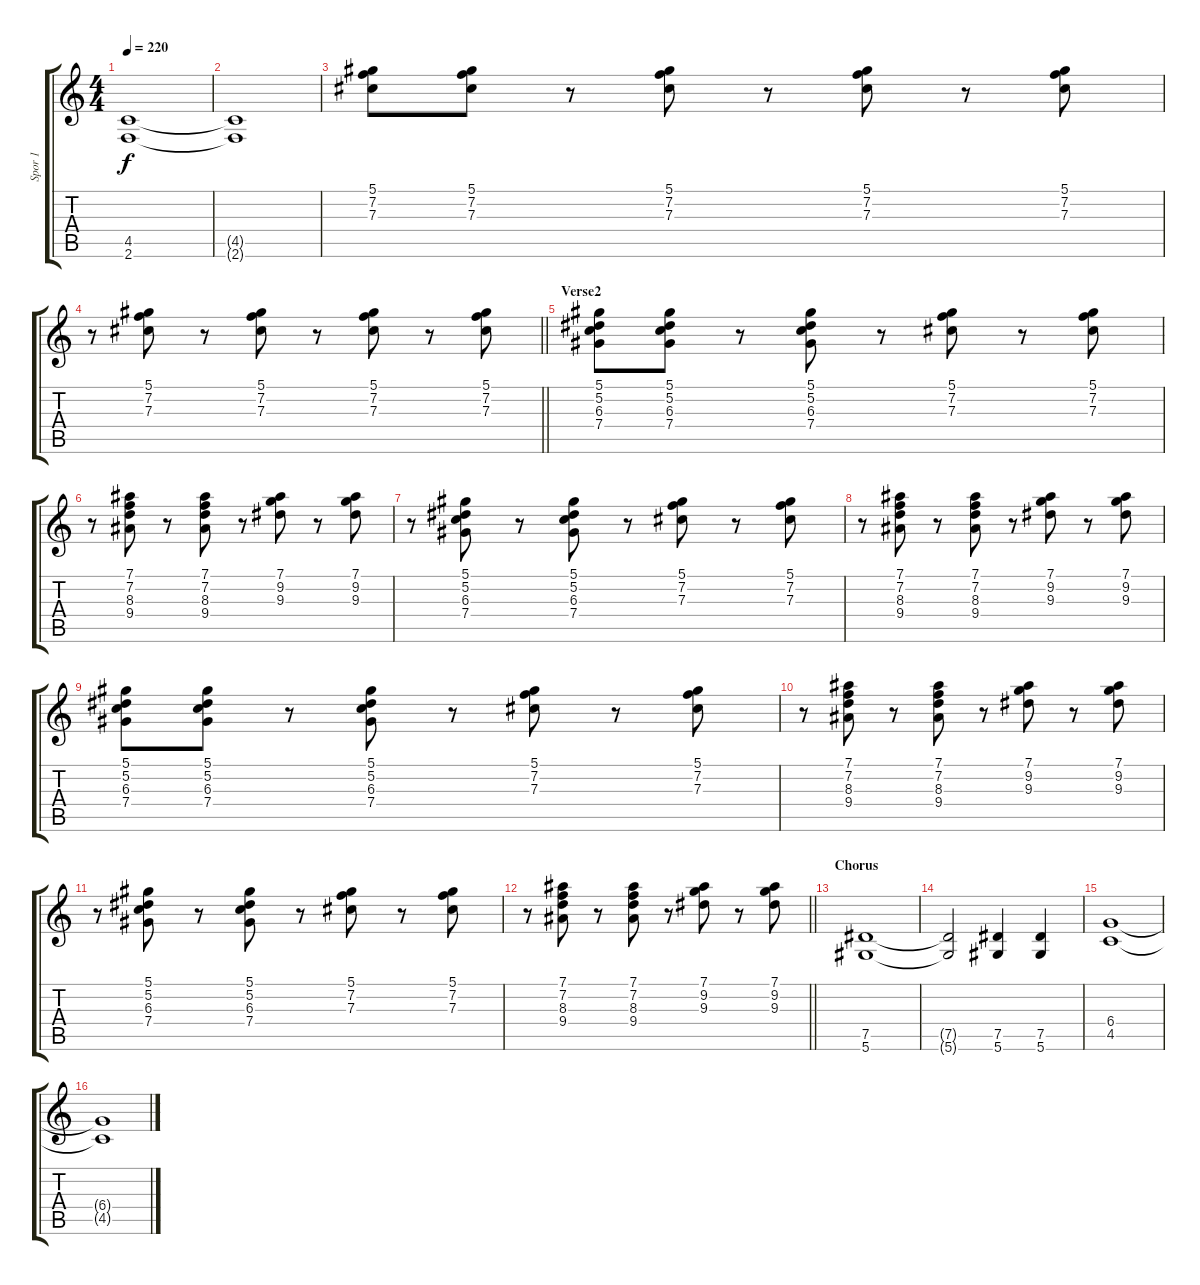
\track ("Spor 1" "Spor 1") {instrument acousticguitarsteel}
\staff {score tabs}
\tuning (Eb4 Bb3 Gb3 Db3 Ab2 Eb2) {hide}
\ts (4 4)
\tempo 220
\clef g2
\ks c
(4.5 2.6).1{dy f} |
(4.5{t} 2.6{t}).1 |
(5.1 7.2 7.3).8{instrument acousticguitarsteel} (5.1 7.2 7.3).8 r.8 (5.1 7.2 7.3).8 r.8 (5.1 7.2 7.3).8 r.8 (5.1 7.2 7.3).8 |
\barLineRight lightlight
r.8 (5.1 7.2 7.3).8 r.8 (5.1 7.2 7.3).8 r.8 (5.1 7.2 7.3).8 r.8 (5.1 7.2 7.3).8 |
\section ("" "Verse2")
(5.1 5.2 6.3 7.4).8 (5.1 5.2 6.3 7.4).8 r.8 (5.1 5.2 6.3 7.4).8 r.8 (5.1 7.2 7.3).8 r.8 (5.1 7.2 7.3).8 |
r.8 (7.1 7.2 8.3 9.4).8 r.8 (7.1 7.2 8.3 9.4).8 r.8 (7.1 9.2 9.3).8 r.8 (7.1 9.2 9.3).8 |
r.8 (5.1 5.2 6.3 7.4).8 r.8 (5.1 5.2 6.3 7.4).8 r.8 (5.1 7.2 7.3).8 r.8 (5.1 7.2 7.3).8 |
r.8 (7.1 7.2 8.3 9.4).8 r.8 (7.1 7.2 8.3 9.4).8 r.8 (7.1 9.2 9.3).8 r.8 (7.1 9.2 9.3).8 |
(5.1 5.2 6.3 7.4).8 (5.1 5.2 6.3 7.4).8 r.8 (5.1 5.2 6.3 7.4).8 r.8 (5.1 7.2 7.3).8 r.8 (5.1 7.2 7.3).8 |
r.8 (7.1 7.2 8.3 9.4).8 r.8 (7.1 7.2 8.3 9.4).8 r.8 (7.1 9.2 9.3).8 r.8 (7.1 9.2 9.3).8 |
r.8 (5.1 5.2 6.3 7.4).8 r.8 (5.1 5.2 6.3 7.4).8 r.8 (5.1 7.2 7.3).8 r.8 (5.1 7.2 7.3).8 |
\barLineRight lightlight
r.8 (7.1 7.2 8.3 9.4).8 r.8 (7.1 7.2 8.3 9.4).8 r.8 (7.1 9.2 9.3).8 r.8 (7.1 9.2 9.3).8 |
\section ("" "Chorus")
(7.5 5.6).1{instrument overdrivenguitar} |
(7.5{t} 5.6{t}).2 (7.5 5.6).4 (7.5 5.6).4 |
(6.4 4.5).1 |
(6.4{t} 4.5{t}).1
